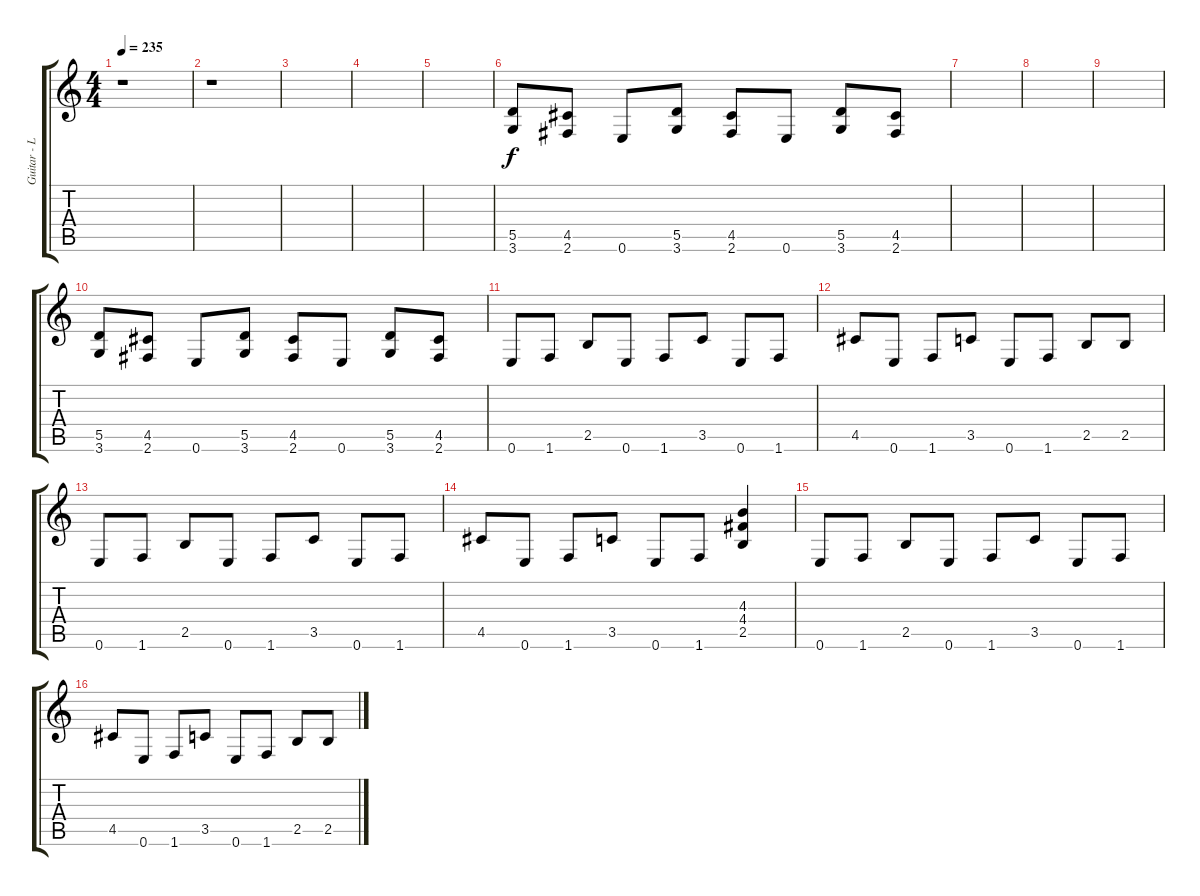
\track ("Guitar - Larry LaLonde" "Guitar - L") {instrument distortionguitar}
\staff {score tabs}
\tuning (E4 B3 G3 D3 A2 E2) {hide}
\ts (4 4)
\tempo 235
\clef g2
\ks c
r.1{dy f} |
r.1 |
|
|
|
(5.5 3.6).8 (4.5 2.6).8 0.6.8 (5.5 3.6).8 (4.5 2.6).8 0.6.8 (5.5 3.6).8 (4.5 2.6).8 |
|
|
|
(5.5 3.6).8 (4.5 2.6).8 0.6.8 (5.5 3.6).8 (4.5 2.6).8 0.6.8 (5.5 3.6).8 (4.5 2.6).8 |
0.6.8 1.6.8 2.5.8 0.6.8 1.6.8 3.5.8 0.6.8 1.6.8 |
4.5.8 0.6.8 1.6.8 3.5.8 0.6.8 1.6.8 2.5.8 2.5.8 |
0.6.8 1.6.8 2.5.8 0.6.8 1.6.8 3.5.8 0.6.8 1.6.8 |
4.5.8 0.6.8 1.6.8 3.5.8 0.6.8 1.6.8 (4.3 4.4 2.5).4 |
0.6.8 1.6.8 2.5.8 0.6.8 1.6.8 3.5.8 0.6.8 1.6.8 |
4.5.8 0.6.8 1.6.8 3.5.8 0.6.8 1.6.8 2.5.8 2.5.8
